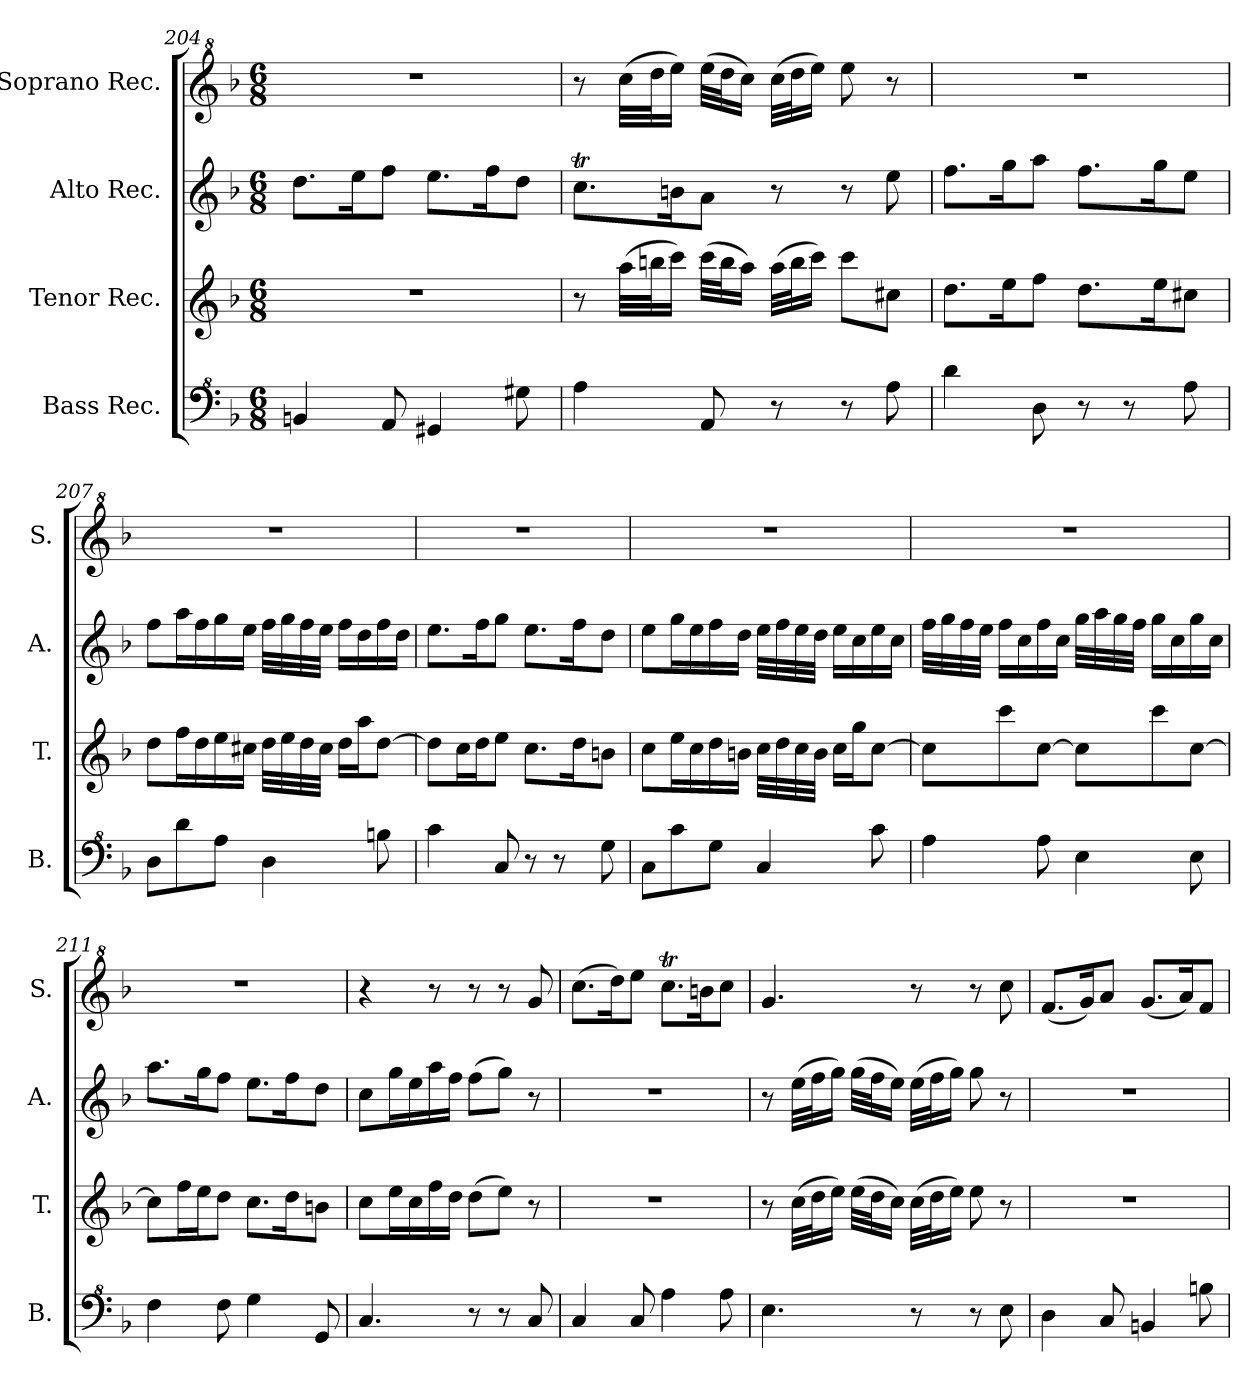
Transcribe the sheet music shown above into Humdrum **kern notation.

**kern	**kern	**kern	**kern
*part4	*part3	*part2	*part1
*staff4	*staff3	*staff2	*staff1
*I"Bass Rec.	*I"Tenor Rec.	*I"Alto Rec.	*I"Soprano Rec.
*I'B.	*I'T.	*I'A.	*I'S.
*clefF^4	*clefG2	*clefG2	*clefG^2
*k[b-]	*k[b-]	*k[b-]	*k[b-]
*M6/8	*M6/8	*M6/8	*M6/8
=204	=204	=204	=204
4Bn/	2.r	8.dd\L	2.r
.	.	16ee\K	.
8A/	.	8ff\J	.
4G#X/	.	8.ee\L	.
.	.	16ff\K	.
8g#X\	.	8dd\J	.
=205	=205	=205	=205
4a\	8r	8.ccT\L	8r
.	(32aa\LLL	.	(32ccc\LLL
.	32bbn\J	.	32ddd\J
.	16ccc\JJ)	16bn\K	16eee\JJ)
8A/	(32ccc\LLL	8a\J	(32eee\LLL
.	32bb\J	.	32ddd\J
.	16aa\JJ)	.	16ccc\JJ)
8r	(32aa\LLL	8r	(32ccc\LLL
.	32bb\J	.	32ddd\J
.	16ccc\JJ)	.	16eee\JJ)
8r	8ccc\L	8r	8eee\
8a\	8cc#X\J	8ee\	8r
=206	=206	=206	=206
4dd\	8.dd\L	8.ff\L	2.r
.	16ee\K	16gg\K	.
8d\	8ff\J	8aa\J	.
8r	8.dd\L	8.ff\L	.
8r	.	.	.
.	16ee\K	16gg\K	.
8a\	8cc#X\J	8ee\J	.
=207	=207	=207	=207
8d\L	8dd\L	8ff\L	2.r
8dd\	16ff\L	16aa\L	.
.	16dd\	16ff\	.
8a\J	16ee\	16gg\	.
.	16cc#X\JJ	16ee\JJ	.
4d\	32dd\LLL	32ff\LLL	.
.	32ee\	32gg\	.
.	32dd\	32ff\	.
.	32cc#\JJJ	32ee\JJJ	.
.	16dd\LL	16ff\LL	.
.	16aa\J	16dd\	.
8bn\	[8dd\J	16ff\	.
.	.	16dd\JJ	.
!!LO:LB:g=z
=208	=208	=208	=208
4cc\	8dd\L]	8.ee\L	2.r
.	16cc\L	.	.
.	16dd\J	16ff\K	.
8c/	8ee\J	8gg\J	.
8r	8.cc\L	8.ee\L	.
8r	.	.	.
.	16dd\K	16ff\K	.
8g\	8bn\J	8dd\J	.
=209	=209	=209	=209
8c\L	8cc\L	8ee\L	2.r
8cc\	16ee\L	16gg\L	.
.	16cc\	16ee\	.
8g\J	16dd\	16ff\	.
.	16bn\JJ	16dd\JJ	.
4c/	32cc\LLL	32ee\LLL	.
.	32dd\	32ff\	.
.	32cc\	32ee\	.
.	32b\JJJ	32dd\JJJ	.
.	16cc\LL	16ee\LL	.
.	16gg\J	16cc\	.
8cc\	[8cc\J	16ee\	.
.	.	16cc\JJ	.
=210	=210	=210	=210
4a\	8cc\L]	32ff\LLL	2.r
.	.	32gg\	.
.	.	32ff\	.
.	.	32ee\JJJ	.
.	8ccc\	16ff\LL	.
.	.	16cc\	.
8a\	[8cc\J	16ff\	.
.	.	16cc\JJ	.
4e\	8cc\L]	32gg\LLL	.
.	.	32aa\	.
.	.	32gg\	.
.	.	32ff\JJJ	.
.	8ccc\	16gg\LL	.
.	.	16cc\	.
8e\	[8cc\J	16gg\	.
.	.	16cc\JJ	.
=211	=211	=211	=211
4f\	8cc\L]	8.aa\L	2.r
.	16ff\L	.	.
.	16ee\J	16gg\K	.
8f\	8dd\J	8ff\J	.
4g\	8.cc\L	8.ee\L	.
.	16dd\K	16ff\K	.
8G/	8bn\J	8dd\J	.
=212	=212	=212	=212
4.c/	8cc\L	8cc\L	4r
.	16ee\L	16gg\L	.
.	16cc\	16ee\	.
.	16ff\	16aa\	8r
.	16dd\JJ	16ff\JJ	.
8r	(8dd\L	(8ff\L	8r
8r	8ee\J)	8gg\J)	8r
8c/	8r	8r	8gg/
=213	=213	=213	=213
4c/	2.r	2.r	(8.ccc\L
.	.	.	16ddd\K)
8c/	.	.	8eee\J
4a\	.	.	8.cccT\L
.	.	.	16bbn\K
8a\	.	.	8ccc\J
=214	=214	=214	=214
4.e\	8r	8r	4.gg/
.	(32cc\LLL	(32ee\LLL	.
.	32dd\J	32ff\J	.
.	16ee\JJ)	16gg\JJ)	.
.	(32ee\LLL	(32gg\LLL	.
.	32dd\J	32ff\J	.
.	16cc\JJ)	16ee\JJ)	.
8r	(32cc\LLL	(32ee\LLL	8r
.	32dd\J	32ff\J	.
.	16ee\JJ)	16gg\JJ)	.
8r	8ee\	8gg\	8r
8e\	8r	8r	8ccc\
!!LO:PB:g=z
=215	=215	=215	=215
4d\	2.r	2.r	(8.ff/L
.	.	.	16gg/K)
8c/	.	.	8aa/J
4Bn/	.	.	(8.gg/L
.	.	.	16aa/K)
8bn\	.	.	8ff/J
=	=	=	=
*-	*-	*-	*-
